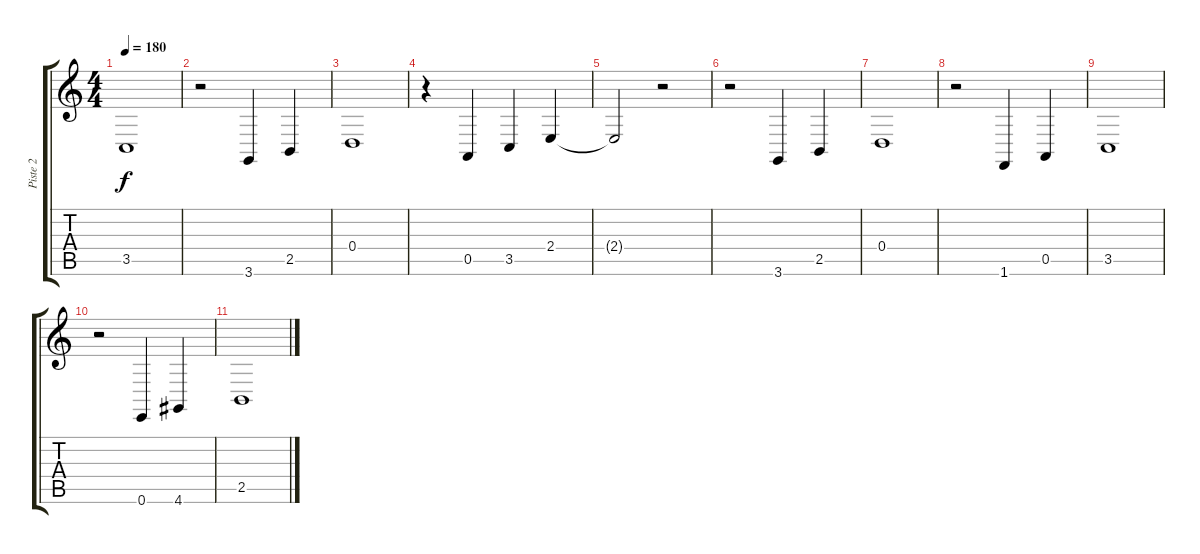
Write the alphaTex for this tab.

\track ("Piste 2" "Piste 2") {instrument acousticgrandpiano}
\staff {score tabs}
\tuning (E4 B3 G3 D3 A2 E2) {hide}
\ts (4 4)
\tempo 180
\clef g2
\ks c
3.5.1{dy f} |
r.2 3.6.4 2.5.4 |
0.4.1 |
r.4 0.5.4 3.5.4 2.4.4 |
2.4{t}.2 r.2 |
r.2 3.6.4 2.5.4 |
0.4.1 |
r.2 1.6.4 0.5.4 |
3.5.1 |
r.2 0.6.4 4.6.4 |
2.5.1
